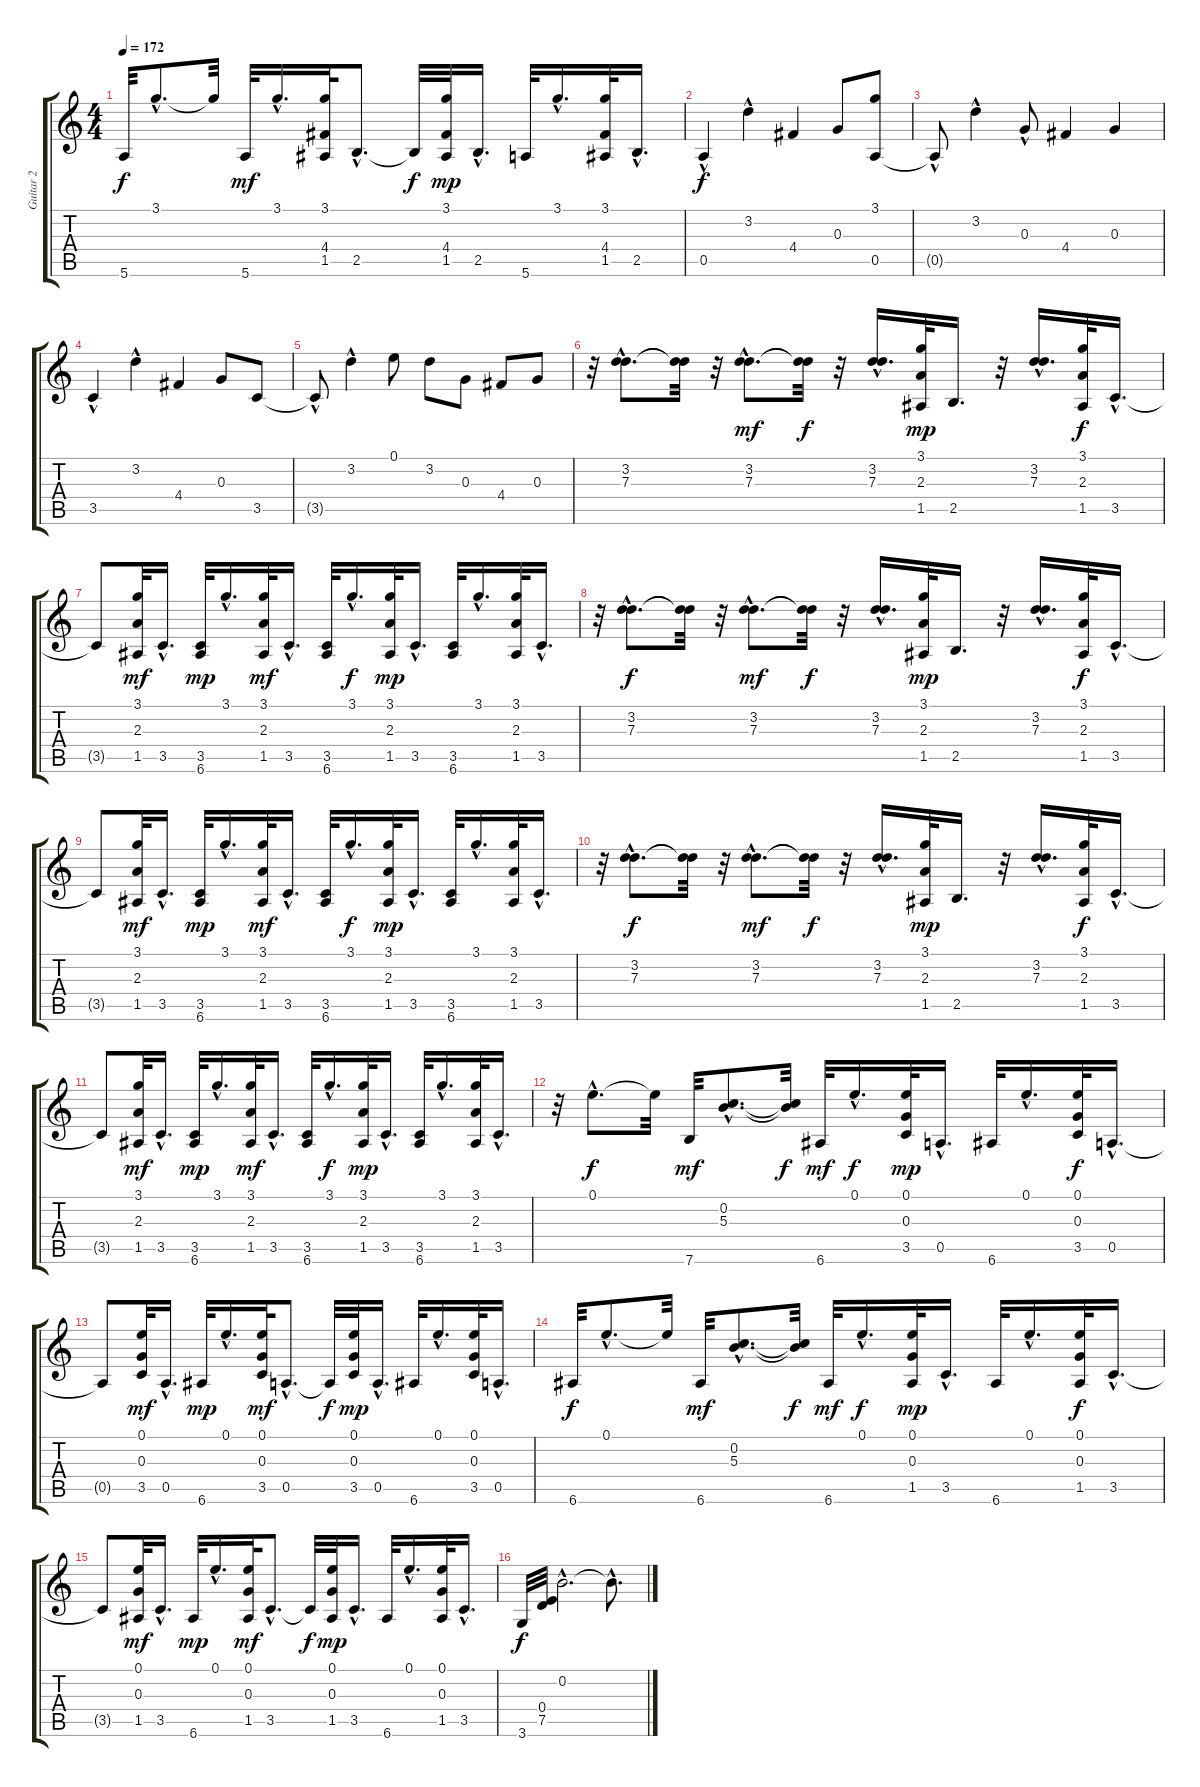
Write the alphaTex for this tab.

\track ("Guitar 2" "Guitar 2") {instrument acousticguitarsteel}
\staff {score tabs}
\tuning (E4 B3 G3 D3 A2 E2) {hide}
\ts (4 4)
\tempo 172
\clef g2
\ks c
5.6.32{dy f} 3.1{hac}.8{d} 3.1{t}.32 5.6.32{dy mf} 3.1{hac}.16{d} (3.1 4.4 1.5).32 2.5{hac}.8{d} 2.5{t}.32{dy f} (3.1 4.4 1.5).32{dy mp} 2.5{hac}.16{d} 5.6.32 3.1{hac}.16{d} (3.1 4.4 1.5).32 2.5{hac}.16{d} |
0.5{hac}.4{dy f} 3.2{hac}.4 4.4.4 0.3.8 (3.1 0.5).8 |
0.5{hac t}.8 3.2{hac}.4 0.3{hac}.8 4.4.4 0.3.4 |
3.5{hac}.4 3.2{hac}.4 4.4.4 0.3.8 3.5.8 |
3.5{hac t}.8 3.2{hac}.4 0.1.8 3.2.8 0.3.8 4.4.8 0.3.8 |
r.32{instrument acousticguitarsteel} (3.2{hac} 7.3{hac}).8{d} (3.2{t} 7.3{t}).32 r.32 (3.2{hac} 7.3{hac}).8{d dy mf} (3.2{t} 7.3{t}).32{dy f} r.32 (3.2 7.3{hac}).16{d} (3.1 2.3 1.5).32{dy mp} 2.5.16{d} r.32 (3.2 7.3{hac}).16{d} (3.1 2.3 1.5).32{dy f} 3.5{hac}.16{d} |
3.5{t}.8 (3.1 2.3 1.5).32{dy mf} 3.5{hac}.16{d} (3.5 6.6).32{dy mp} 3.1{hac}.16{d} (3.1 2.3 1.5).32{dy mf} 3.5{hac}.16{d} (3.5 6.6).32 3.1{hac}.16{d dy f} (3.1 2.3 1.5).32{dy mp} 3.5{hac}.16{d} (3.5 6.6).32 3.1{hac}.16{d} (3.1 2.3 1.5).32 3.5{hac}.16{d} |
r.32 (3.2{hac} 7.3{hac}).8{d dy f} (3.2{t} 7.3{t}).32 r.32 (3.2{hac} 7.3{hac}).8{d dy mf} (3.2{t} 7.3{t}).32{dy f} r.32 (3.2 7.3{hac}).16{d} (3.1 2.3 1.5).32{dy mp} 2.5.16{d} r.32 (3.2 7.3{hac}).16{d} (3.1 2.3 1.5).32{dy f} 3.5{hac}.16{d} |
3.5{t}.8 (3.1 2.3 1.5).32{dy mf} 3.5{hac}.16{d} (3.5 6.6).32{dy mp} 3.1{hac}.16{d} (3.1 2.3 1.5).32{dy mf} 3.5{hac}.16{d} (3.5 6.6).32 3.1{hac}.16{d dy f} (3.1 2.3 1.5).32{dy mp} 3.5{hac}.16{d} (3.5 6.6).32 3.1{hac}.16{d} (3.1 2.3 1.5).32 3.5{hac}.16{d} |
r.32 (3.2{hac} 7.3{hac}).8{d dy f} (3.2{t} 7.3{t}).32 r.32 (3.2{hac} 7.3{hac}).8{d dy mf} (3.2{t} 7.3{t}).32{dy f} r.32 (3.2 7.3{hac}).16{d} (3.1 2.3 1.5).32{dy mp} 2.5.16{d} r.32 (3.2 7.3{hac}).16{d} (3.1 2.3 1.5).32{dy f} 3.5{hac}.16{d} |
3.5{t}.8 (3.1 2.3 1.5).32{dy mf} 3.5{hac}.16{d} (3.5 6.6).32{dy mp} 3.1{hac}.16{d} (3.1 2.3 1.5).32{dy mf} 3.5{hac}.16{d} (3.5 6.6).32 3.1{hac}.16{d dy f} (3.1 2.3 1.5).32{dy mp} 3.5{hac}.16{d} (3.5 6.6).32 3.1{hac}.16{d} (3.1 2.3 1.5).32 3.5{hac}.16{d} |
r.32 0.1{hac}.8{d dy f} 0.1{t}.32 7.6.32{dy mf} (0.2{hac} 5.3{hac}).8{d} (0.2{t} 5.3{t}).32{dy f} 6.6.32{dy mf} 0.1{hac}.16{d dy f} (0.1 0.3 3.5).32{dy mp} 0.5{hac}.16{d} 6.6.32 0.1{hac}.16{d} (0.1 0.3 3.5).32{dy f} 0.5{hac}.16{d} |
0.5{t}.8 (0.1 0.3 3.5).32{dy mf} 0.5{hac}.16{d} 6.6.32{dy mp} 0.1{hac}.16{d} (0.1 0.3 3.5).32{dy mf} 0.5{hac}.8{d} 0.5{t}.32{dy f} (0.1 0.3 3.5).32{dy mp} 0.5{hac}.16{d} 6.6.32 0.1{hac}.16{d} (0.1 0.3 3.5).32 0.5{hac}.16{d} |
6.6.32{dy f} 0.1{hac}.8{d} 0.1{t}.32 6.6.32{dy mf} (0.2{hac} 5.3{hac}).8{d} (0.2{t} 5.3{t}).32{dy f} 6.6.32{dy mf} 0.1{hac}.16{d dy f} (0.1 0.3 1.5).32{dy mp} 3.5{hac}.16{d} 6.6.32 0.1{hac}.16{d} (0.1 0.3 1.5).32{dy f} 3.5{hac}.16{d} |
3.5{t}.8 (0.1 0.3 1.5).32{dy mf} 3.5{hac}.16{d} 6.6.32{dy mp} 0.1{hac}.16{d} (0.1 0.3 1.5).32{dy mf} 3.5{hac}.8{d} 3.5{t}.32{dy f} (0.1 0.3 1.5).32{dy mp} 3.5{hac}.16{d} 6.6.32 0.1{hac}.16{d} (0.1 0.3 1.5).32 3.5{hac}.16{d} |
3.6.32{dy f} (0.4 7.5).32 0.2{hac}.2{d} 0.2{hac t}.8{d}
